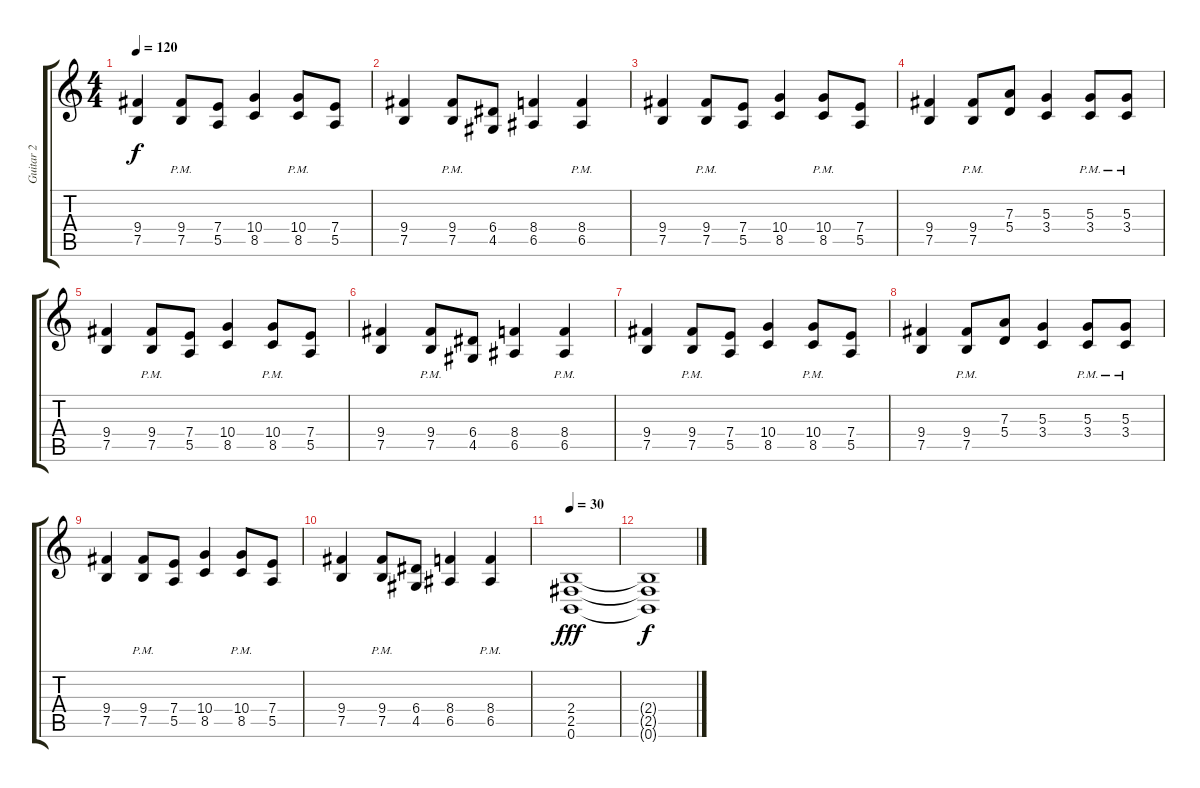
\track ("Guitar 2" "Guitar 2") {instrument distortionguitar}
\staff {score tabs}
\tuning (B3 Gb3 D3 A2 E2 B1) {hide}
\ts (4 4)
\tempo 120
\clef g2
\ks c
(9.4 7.5).4{dy f} (9.4{pm} 7.5{pm}).8 (7.4 5.5).8 (10.4 8.5).4 (10.4{pm} 8.5{pm}).8 (7.4 5.5).8 |
(9.4 7.5).4 (9.4{pm} 7.5{pm}).8 (6.4 4.5).8 (8.4 6.5).4 (8.4{pm} 6.5{pm}).4 |
(9.4 7.5).4 (9.4{pm} 7.5{pm}).8 (7.4 5.5).8 (10.4 8.5).4 (10.4{pm} 8.5{pm}).8 (7.4 5.5).8 |
(9.4 7.5).4 (9.4{pm} 7.5{pm}).8 (7.3 5.4).8 (5.3 3.4).4 (5.3{pm} 3.4{pm}).8 (5.3{pm} 3.4{pm}).8 |
(9.4 7.5).4 (9.4{pm} 7.5{pm}).8 (7.4 5.5).8 (10.4 8.5).4 (10.4{pm} 8.5{pm}).8 (7.4 5.5).8 |
(9.4 7.5).4 (9.4{pm} 7.5{pm}).8 (6.4 4.5).8 (8.4 6.5).4 (8.4{pm} 6.5{pm}).4 |
(9.4 7.5).4 (9.4{pm} 7.5{pm}).8 (7.4 5.5).8 (10.4 8.5).4 (10.4{pm} 8.5{pm}).8 (7.4 5.5).8 |
(9.4 7.5).4 (9.4{pm} 7.5{pm}).8 (7.3 5.4).8 (5.3 3.4).4 (5.3{pm} 3.4{pm}).8 (5.3{pm} 3.4{pm}).8 |
(9.4 7.5).4 (9.4{pm} 7.5{pm}).8 (7.4 5.5).8 (10.4 8.5).4 (10.4{pm} 8.5{pm}).8 (7.4 5.5).8 |
(9.4 7.5).4 (9.4{pm} 7.5{pm}).8 (6.4 4.5).8 (8.4 6.5).4 (8.4{pm} 6.5{pm}).4 |
\tempo 30
(2.4 2.5 0.6).1{dy fff} |
(2.4{t} 2.5{t} 0.6{t}).1{dy f}
